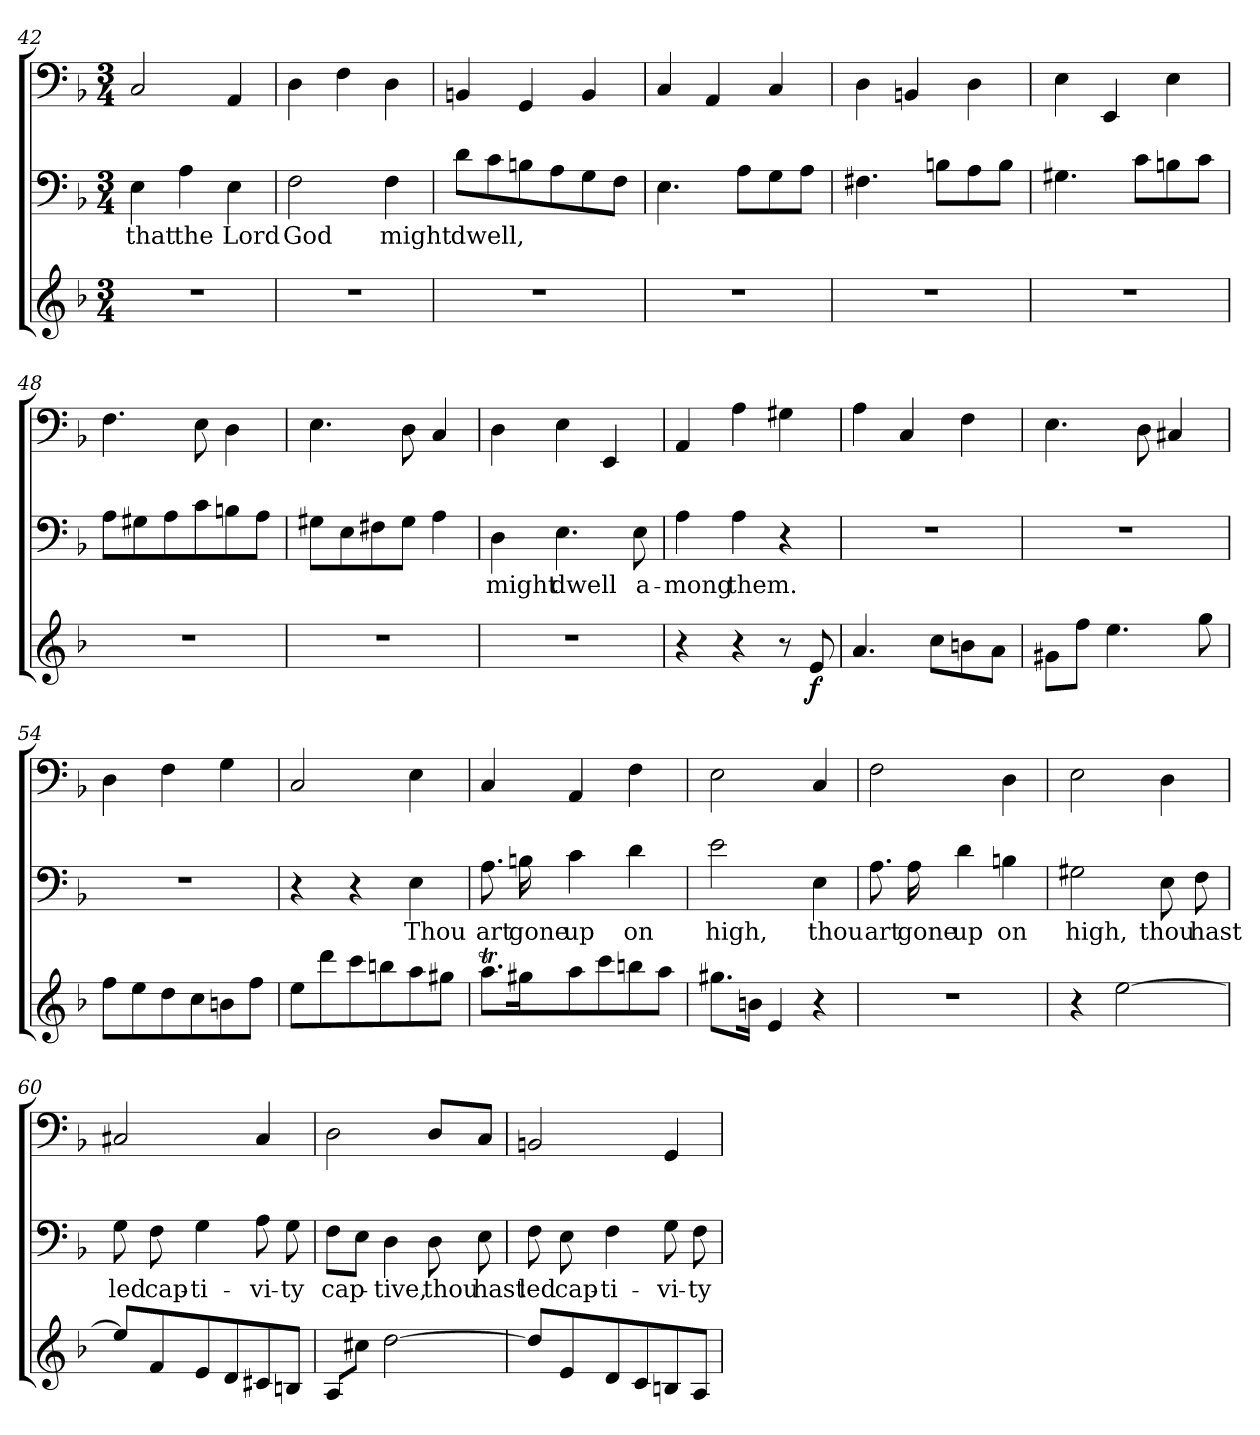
**kern	**dynam	**kern	**text	**kern
*part3	*part3	*part2	*part2	*part1
*staff3	*staff3	*staff2	*staff2	*staff1
*clefG2	*	*clefF4	*	*clefF4
*k[b-]	*	*k[b-]	*	*k[b-]
*d:	*	*d:	*	*d:
*M3/4	*	*M3/4	*	*M3/4
=42	=42	=42	=42	=42
2.r	.	4E\	that	2C/
.	.	4A\	the	.
.	.	4E\	Lord	4AA/
=43	=43	=43	=43	=43
2.r	.	2F\	God	4D\
.	.	.	.	4F\
.	.	4F\	might	4D\
=44	=44	=44	=44	=44
2.r	.	8d\L	dwell,	4BBn/
.	.	8c\	.	.
.	.	8Bn\	.	4GG/
.	.	8A\	.	.
.	.	8G\	.	4BB/
.	.	8F\J	.	.
=45	=45	=45	=45	=45
2.r	.	4.E\	.	4C/
.	.	.	.	4AA/
.	.	8A\L	.	.
.	.	8G\	.	4C/
.	.	8A\J	.	.
=46	=46	=46	=46	=46
2.r	.	4.F#X\	.	4D\
.	.	.	.	4BBn/
.	.	8Bn\L	.	.
.	.	8A\	.	4D\
.	.	8B\J	.	.
=47	=47	=47	=47	=47
2.r	.	4.G#X\	.	4E\
.	.	.	.	4EE/
.	.	8c\L	.	.
.	.	8Bn\	.	4E\
.	.	8c\J	.	.
=48	=48	=48	=48	=48
2.r	.	8A\L	.	4.F\
.	.	8G#X\	.	.
.	.	8A\	.	.
.	.	8c\	.	8E\
.	.	8Bn\	.	4D\
.	.	8A\J	.	.
=49	=49	=49	=49	=49
2.r	.	8G#X\L	.	4.E\
.	.	8E\	.	.
.	.	8F#X\	.	.
.	.	8G#\J	.	8D\
.	.	4A\	.	4C/
=50	=50	=50	=50	=50
2.r	.	4D\	might	4D\
.	.	4.E\	dwell	4E\
.	.	.	.	4EE/
.	.	8E\	a-	.
=51	=51	=51	=51	=51
4r	.	4A\	-mong	4AA/
4r	.	4A\	them.	4A\
8r	.	4r	.	4G#X\
8e/	f	.	.	.
=52	=52	=52	=52	=52
4.a/	.	2.r	.	4A\
.	.	.	.	4C/
8cc\L	.	.	.	.
8bn\	.	.	.	4F\
8a\J	.	.	.	.
=53	=53	=53	=53	=53
8g#X\L	.	2.r	.	4.E\
8ff\J	.	.	.	.
4.ee\	.	.	.	.
.	.	.	.	8D\
.	.	.	.	4C#X/
8gg\	.	.	.	.
=54	=54	=54	=54	=54
8ff\L	.	2.r	.	4D\
8ee\	.	.	.	.
8dd\	.	.	.	4F\
8cc\	.	.	.	.
8bn\	.	.	.	4G\
8ff\J	.	.	.	.
=55	=55	=55	=55	=55
8ee\L	.	4r	.	2C/
8ddd\	.	.	.	.
8ccc\	.	4r	.	.
8bbn\	.	.	.	.
8aa\	.	4E\	Thou	4E\
8gg#X\J	.	.	.	.
=56	=56	=56	=56	=56
8.aat\L	.	8.A\	art	4C/
16gg#X\K	.	16Bn\	gone	.
8aa\	.	4c\	up	4AA/
8ccc\	.	.	.	.
8bbn\	.	4d\	on	4F\
8aa\J	.	.	.	.
=57	=57	=57	=57	=57
8.gg#X\L	.	2e\	high,	2E\
16bn\Jk	.	.	.	.
4e/	.	.	.	.
4r	.	4E\	thou	4C/
=58	=58	=58	=58	=58
2.r	.	8.A\	art	2F\
.	.	16A\	gone	.
.	.	4d\	up	.
.	.	4Bn\	on	4D\
=59	=59	=59	=59	=59
4r	.	2G#X\	high,	2E\
[2ee\	.	.	.	.
.	.	8E\	thou	4D\
.	.	8F\	hast	.
=60	=60	=60	=60	=60
8ee/L]	.	8G\	led	2C#X/
8f/	.	8F\	cap-	.
8e/	.	4G\	-ti-	.
8d/	.	.	.	.
8c#X/	.	8A\	-vi-	4C#/
8Bn/J	.	8G\	-ty	.
=61	=61	=61	=61	=61
8A/L	.	8F\L	cap-	2D\
8cc#X\J	.	8E\J	.	.
[2dd\	.	4D\	-tive,	.
.	.	8D\	thou	8D/L
.	.	8E\	hast	8C/J
=62	=62	=62	=62	=62
8dd/L]	.	8F\	led	2BBn/
8e/	.	8E\	cap-	.
8d/	.	4F\	-ti-	.
8c/	.	.	.	.
8Bn/	.	8G\	-vi-	4GG/
8A/J	.	8F\	-ty	.
=	=	=	=	=
*-	*-	*-	*-	*-
